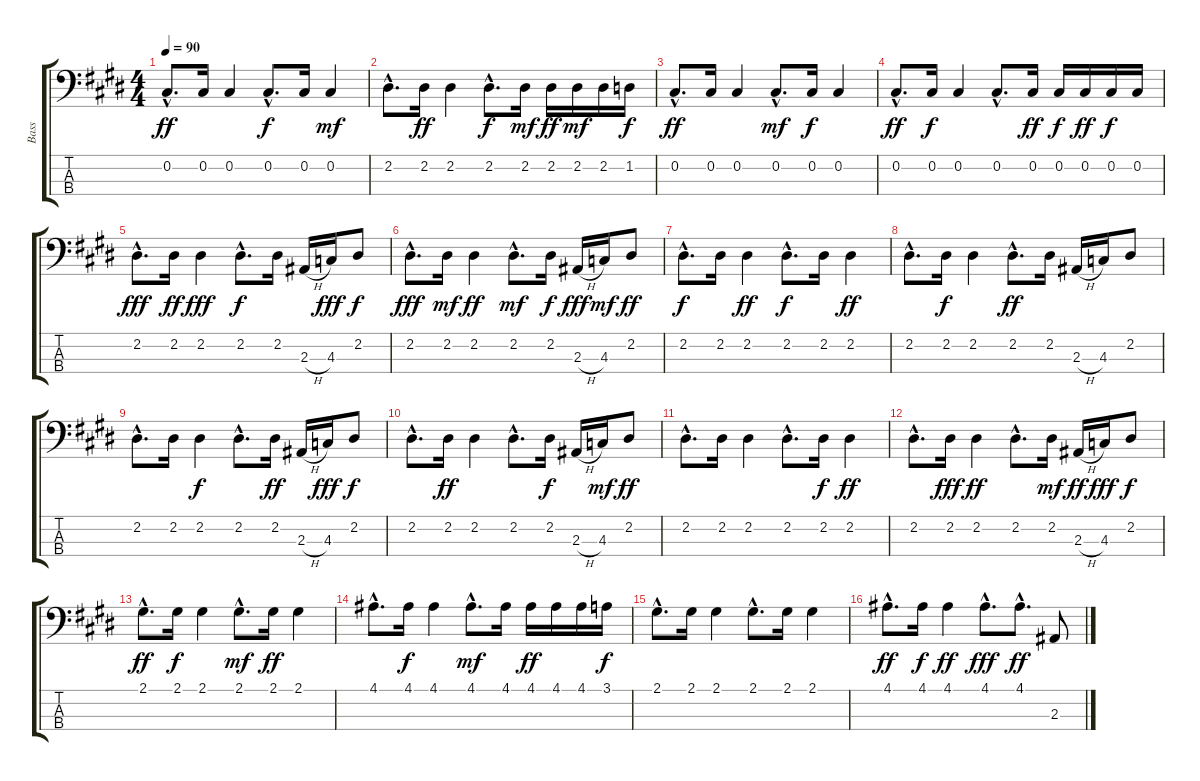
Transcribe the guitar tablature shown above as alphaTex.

\track ("Bass" "Bass") {instrument electricbassfinger}
\staff {score tabs}
\tuning (Gb2 Db2 Ab1 Eb1) {hide}
\ts (4 4)
\tempo 90
\clef f4
\ks e
0.2{hac}.8{d dy ff} 0.2.16 0.2.4 0.2{hac}.8{d dy f} 0.2.16 0.2.4{dy mf} |
2.2{hac}.8{d} 2.2.16{dy ff} 2.2.4 2.2{hac}.8{d dy f} 2.2.16{dy mf} 2.2.16{dy ff} 2.2.16{dy mf} 2.2.16 1.2.16{dy f} |
0.2{hac}.8{d dy ff} 0.2.16 0.2.4 0.2{hac}.8{d dy mf} 0.2.16{dy f} 0.2.4 |
0.2{hac}.8{d dy ff} 0.2.16{dy f} 0.2.4 0.2{hac}.8{d} 0.2.16{dy ff} 0.2.16{dy f} 0.2.16{dy ff} 0.2.16{dy f} 0.2.16 |
2.2{hac}.8{d dy fff} 2.2.16{dy ff} 2.2.4{dy fff} 2.2{hac}.8{d dy f} 2.2.16 2.3{h}.16 4.3.16{dy fff} 2.2.8{dy f} |
2.2{hac}.8{d dy fff} 2.2.16{dy mf} 2.2.4{dy ff} 2.2{hac}.8{d dy mf} 2.2.16{dy f} 2.3{h}.16{dy fff} 4.3.16{dy mf} 2.2.8{dy ff} |
2.2{hac}.8{d dy f} 2.2.16 2.2.4{dy ff} 2.2{hac}.8{d dy f} 2.2.16 2.2.4{dy ff} |
2.2{hac}.8{d} 2.2.16{dy f} 2.2.4 2.2{hac}.8{d dy ff} 2.2.16 2.3{h}.16 4.3.16 2.2.8 |
2.2{hac}.8{d} 2.2.16 2.2.4{dy f} 2.2{hac}.8{d} 2.2.16{dy ff} 2.3{h}.16 4.3.16{dy fff} 2.2.8{dy f} |
2.2{hac}.8{d} 2.2.16{dy ff} 2.2.4 2.2{hac}.8{d} 2.2.16{dy f} 2.3{h}.16 4.3.16{dy mf} 2.2.8{dy ff} |
2.2{hac}.8{d} 2.2.16 2.2.4 2.2{hac}.8{d} 2.2.16{dy f} 2.2.4{dy ff} |
2.2{hac}.8{d} 2.2.16{dy fff} 2.2.4{dy ff} 2.2{hac}.8{d} 2.2.16{dy mf} 2.3{h}.16{dy ff} 4.3.16{dy fff} 2.2.8{dy f} |
2.1{hac}.8{d dy ff} 2.1.16{dy f} 2.1.4 2.1{hac}.8{d dy mf} 2.1.16{dy ff} 2.1.4 |
4.1{hac}.8{d} 4.1.16{dy f} 4.1.4 4.1{hac}.8{d dy mf} 4.1.16 4.1.16{dy ff} 4.1.16 4.1.16 3.1.16{dy f} |
2.1{hac}.8{d} 2.1.16 2.1.4 2.1{hac}.8{d} 2.1.16 2.1.4 |
4.1{hac}.8{d dy ff} 4.1.16{dy f} 4.1.4{dy ff} 4.1{hac}.8{d dy fff} 4.1{hac}.8{d dy ff} 2.3.8
